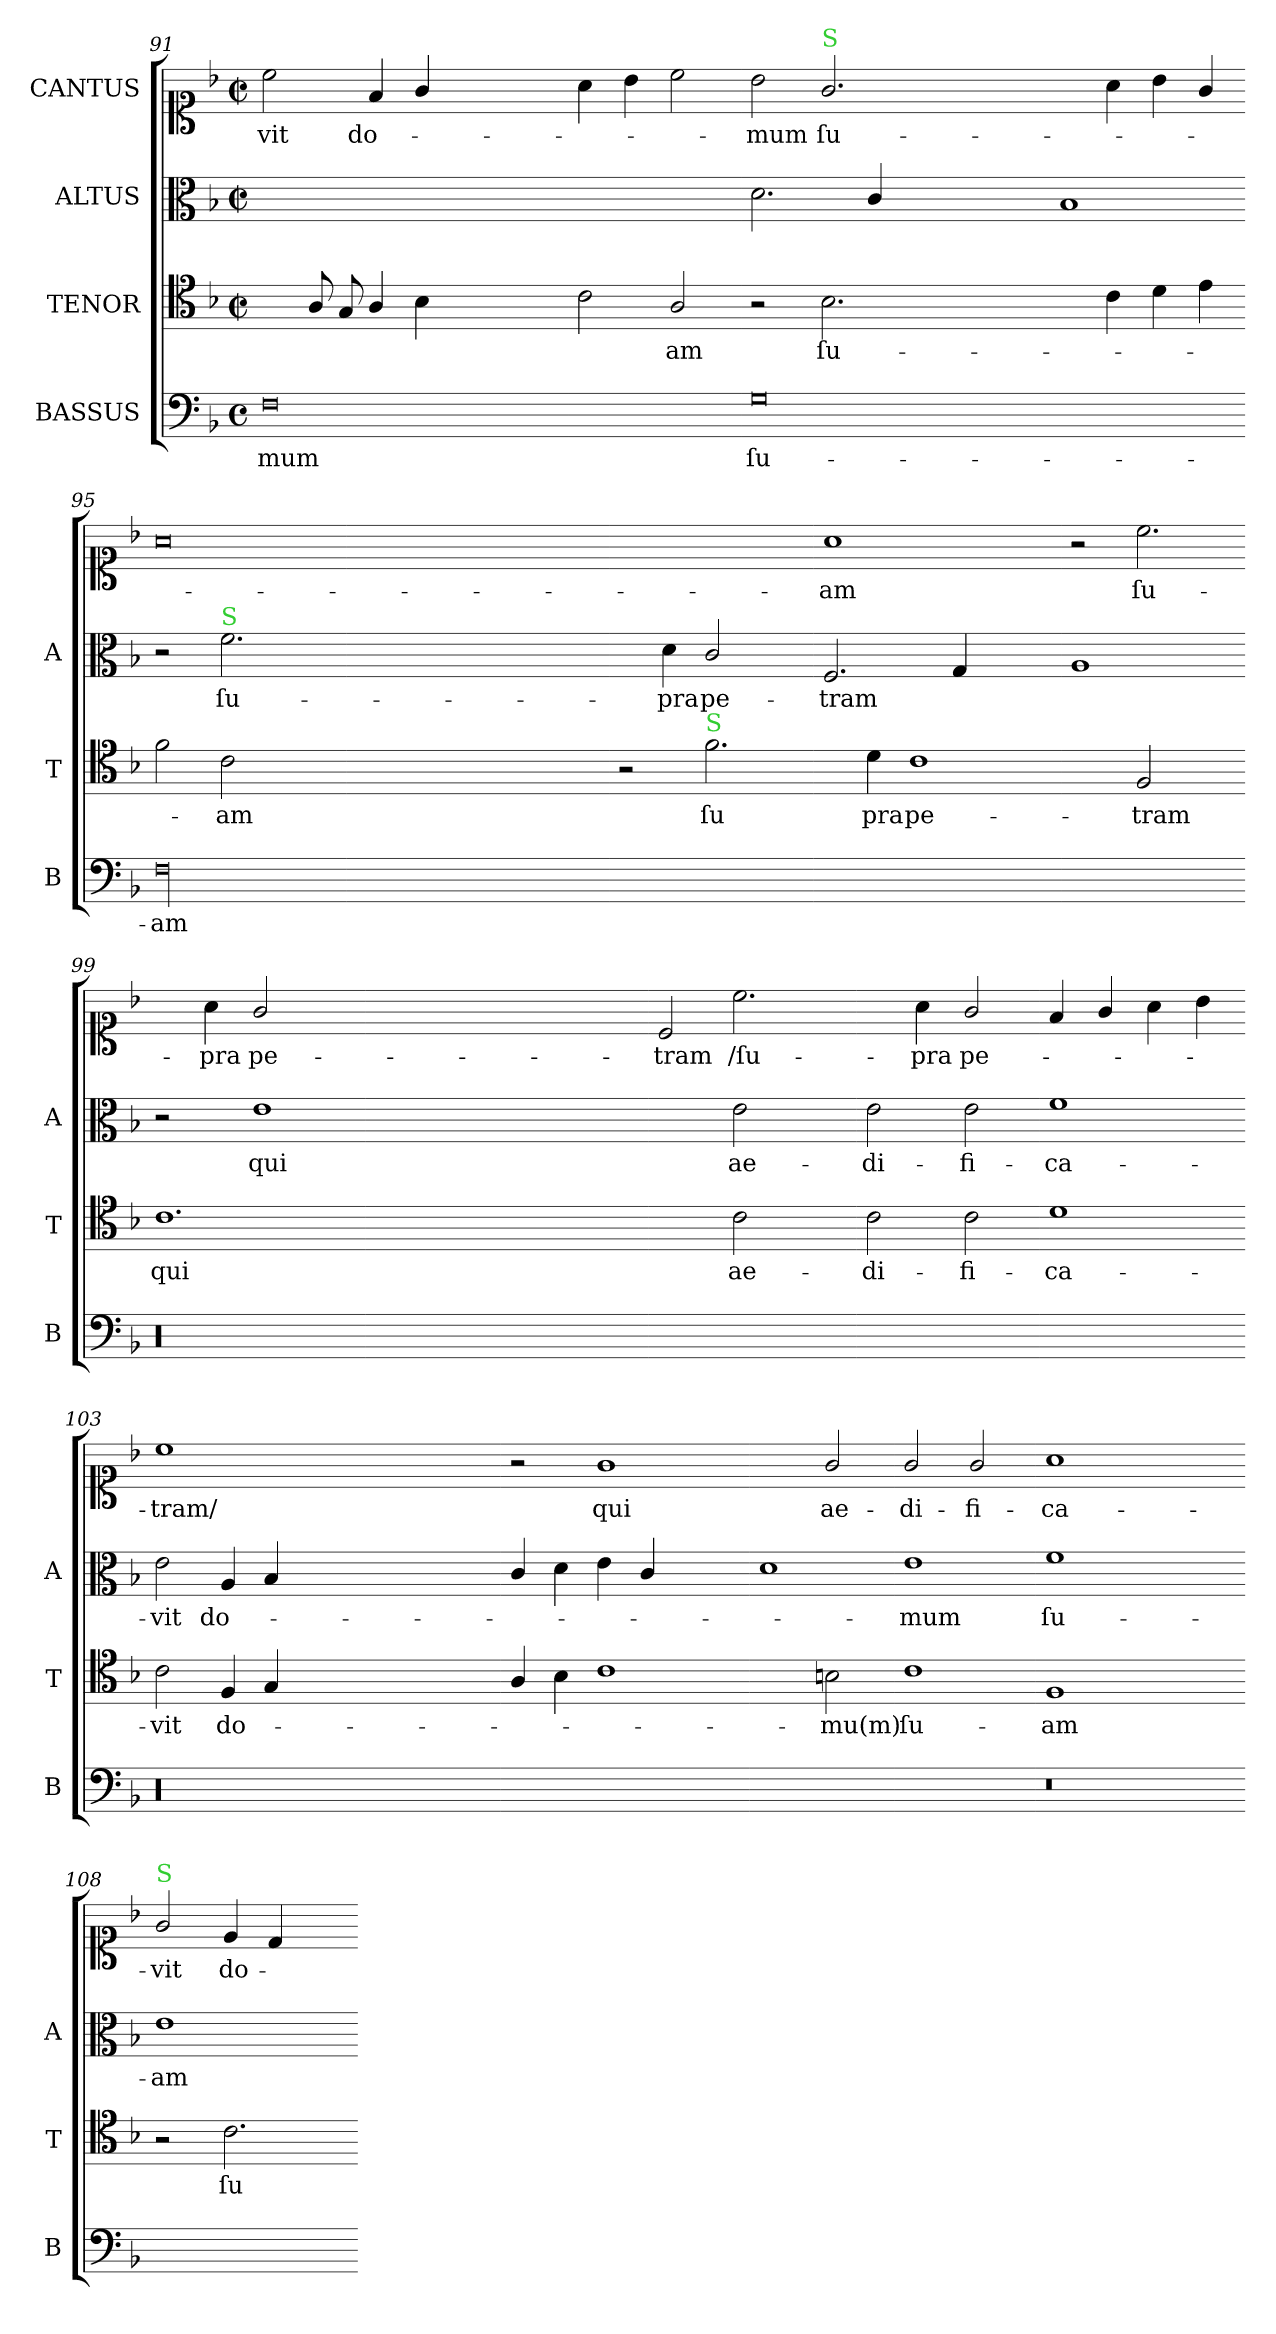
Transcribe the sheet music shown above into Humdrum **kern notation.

**kern	**text	**kern	**text	**kern	**text	**kern	**text
*part4	*part4	*part3	*part3	*part2	*part2	*part1	*part1
*staff4	*staff4	*staff3	*staff3	*staff2	*staff2	*staff1	*staff1
*I"BASSUS	*	*I"TENOR	*	*I"ALTUS	*	*I"CANTUS	*
*I'B	*	*I'T	*	*I'A	*	*	*
*clefF4	*	*clefC4	*	*clefC3	*	*clefC1	*
*k[b-]	*	*k[b-]	*	*k[b-]	*	*k[b-]	*
*F:	*	*F:	*	*F:	*	*F:	*
*M2/2	*	*M2/2	*	*M2/2	*	*M2/2	*
*met(c)	*	*met(c|)	*	*met(c|)	*	*met(c|)	*
=91	=91	=91	=91	=91	=91	=91	=91
0F	-mum	4ryy	.	0ryy	.	2cc\	-vit
.	.	8A/	.	.	.	.	.
.	.	8G/	.	.	.	.	.
.	.	4A/	.	.	.	4f/	do-
.	.	4B-\	.	.	.	4g/	.
.	.	1ryy	.	.	.	1ryy	.
=92-	=92-	=92-	=92-	=92-	=92-	=92-	=92-
1ryy	.	2c\	.	1ryy	.	4a\	.
.	.	.	.	.	.	4b-\	.
.	.	2A/	-am	.	.	2cc\	.
=93-	=93-	=93-	=93-	=93-	=93-	=93-	=93-
0G	ſu-	2r	.	2.d\	.	2b-\	-mum
!	!	!	!	!	!	!LO:TX:a:color=limegreen:t=S	!
.	.	2.B-\	ſu-	.	.	2.g/	ſu-
.	.	.	.	4c/	.	.	.
.	.	.	.	1ryy	.	.	.
.	.	2.ryy	.	.	.	2.ryy	.
=94-	=94-	=94-	=94-	=94-	=94-	=94-	=94-
1ryy	.	4ryy	.	1B-	.	4ryy	.
.	.	4c\	.	.	.	4a\	.
.	.	4d\	.	.	.	4b-\	.
.	.	4e\	.	.	.	4g/	.
=95-	=95-	=95-	=95-	=95-	=95-	=95-	=95-
00F	-am	2f\	.	2r	.	0a	.
!	!	!	!	!LO:TX:a:color=limegreen:t=S	!	!	!
.	.	2c\	-am	2.f\	ſu-	.	.
.	.	0.ryy	.	.	.	.	.
.	.	.	.	0ryy	.	.	.
.	.	.	.	.	.	0ryy	.
.	.	.	.	2.ryy	.	.	.
=96-	=96-	=96-	=96-	=96-	=96-	=96-	=96-
1ryy	.	2r	.	4ryy	.	1ryy	.
.	.	.	.	4d\	-pra	.	.
!	!	!LO:TX:a:color=limegreen:t=S	!	!	!	!	!
.	.	2.f\	ſu	2c/	pe-	.	.
4ryy	.	.	.	4ryy	.	4ryy	.
=97-	=97-	=97-	=97-	=97-	=97-	=97-	=97-
1.ryy	.	4ryy	.	2.F/	-tram	1a	-am
.	.	4d\	pra	.	.	.	.
.	.	1c\	pe-	.	.	.	.
.	.	.	.	4G/	.	.	.
.	.	.	.	2ryy	.	2ryy	.
=98-	=98-	=98-	=98-	=98-	=98-	=98-	=98-
1ryy	.	2ryy	.	1A	.	2r	.
.	.	2F/	-tram	.	.	2.cc\	ſu-
4ryy	.	4ryy	.	4ryy	.	.	.
=99-	=99-	=99-	=99-	=99-	=99-	=99-	=99-
00r	.	1.c	qui	2r	.	4ryy	.
.	.	.	.	.	.	4a\	-pra
.	.	.	.	1e\	qui	2g/	pe-
.	.	.	.	.	.	0.ryy	.
.	.	0ryy	.	0ryy	.	.	.
.	.	2ryy	.	2ryy	.	.	.
=100-	=100-	=100-	=100-	=100-	=100-	=100-	=100-
1ryy	.	2ryy	.	2ryy	.	2c/	-tram
.	.	2c\	ae-	2e\	ae-	2.cc\	/ſu-
4ryy	.	4ryy	.	4ryy	.	.	.
=101-	=101-	=101-	=101-	=101-	=101-	=101-	=101-
1ryy	.	2c\	-di-	2e\	-di-	4ryy	.
.	.	.	.	.	.	4a\	-pra
.	.	2c\	-fi-	2e\	-fi-	2g/	pe-
=102-	=102-	=102-	=102-	=102-	=102-	=102-	=102-
1ryy	.	1d	-ca-	1f	-ca-	4f/	.
.	.	.	.	.	.	4g/	.
.	.	.	.	.	.	4a\	.
.	.	.	.	.	.	4b-\	.
=103-	=103-	=103-	=103-	=103-	=103-	=103-	=103-
00r	.	2c\	-vit	2e\	-vit	1cc	-tram/
.	.	4F/	do-	4A/	do-	.	.
.	.	4G/	.	4B-/	.	.	.
.	.	0.ryy	.	0.ryy	.	0.ryy	.
=104-	=104-	=104-	=104-	=104-	=104-	=104-	=104-
1.ryy	.	4A/	.	4c/	.	2r	.
.	.	4B-\	.	4d\	.	.	.
.	.	1c\	.	4e\	.	1g/	qui
.	.	.	.	4c/	.	.	.
.	.	.	.	2ryy	.	.	.
=105-	=105-	=105-	=105-	=105-	=105-	=105-	=105-
1ryy	.	2ryy	.	1d	.	2ryy	.
.	.	2Bn\	-mu(m)	.	.	2g/	ae-
=106-	=106-	=106-	=106-	=106-	=106-	=106-	=106-
1ryy	.	1c	ſu-	1e	-mum	2g/	-di-
.	.	.	.	.	.	2g/	-fi-
=107-	=107-	=107-	=107-	=107-	=107-	=107-	=107-
0r	.	1F	-am	1f	ſu-	1a	-ca-
.	.	1ryy	.	1ryy	.	1ryy	.
=108-	=108-	=108-	=108-	=108-	=108-	=108-	=108-
!	!	!	!	!	!	!LO:TX:a:color=limegreen:t=S	!
1ryy	.	2r	.	1e	-am	2g/	-vit
.	.	2.c\	ſu-	.	.	4e/	do-
.	.	.	.	.	.	4d/	.
4ryy	.	.	.	4ryy	.	4ryy	.
=-	=-	=-	=-	=-	=-	=-	=-
*-	*-	*-	*-	*-	*-	*-	*-
